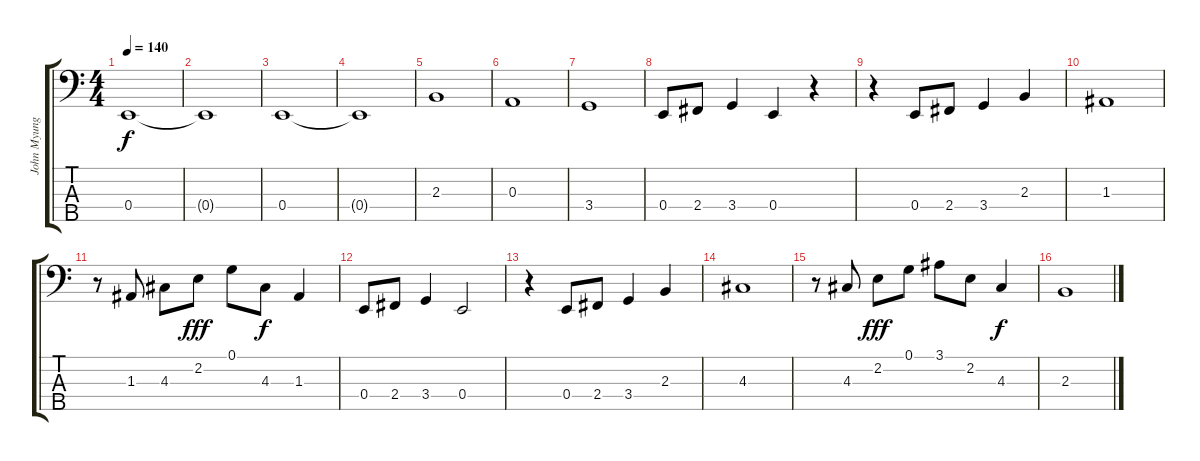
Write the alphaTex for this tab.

\track ("John Myung" "John Myung") {instrument electricbassfinger}
\staff {score tabs}
\tuning (G2 D2 A1 E1 B0) {hide}
\ts (4 4)
\tempo 140
\clef f4
\ks c
0.4.1{dy f} |
0.4{t}.1 |
0.4.1 |
0.4{t}.1 |
2.3.1 |
0.3.1 |
3.4.1 |
0.4.8 2.4.8 3.4.4 0.4.4 r.4 |
r.4 0.4.8 2.4.8 3.4.4 2.3.4 |
1.3.1 |
r.8 1.3.8 4.3.8 2.2.8{dy fff} 0.1.8 4.3.8{dy f} 1.3.4 |
0.4.8 2.4.8 3.4.4 0.4.2 |
r.4 0.4.8 2.4.8 3.4.4 2.3.4 |
4.3.1 |
r.8 4.3.8 2.2.8{dy fff} 0.1.8 3.1.8 2.2.8 4.3.4{dy f} |
2.3.1
